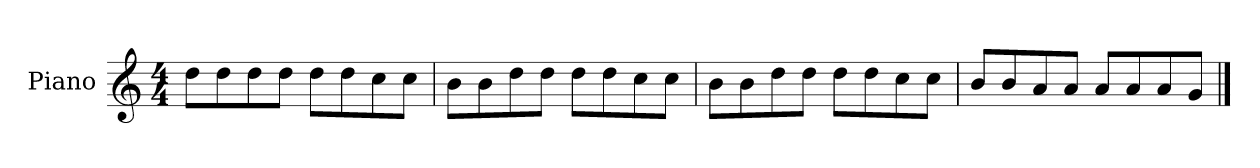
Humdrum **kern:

**kern
*part1
*staff1
*I"Piano
*I'P-no
*clefG2
*k[]
*M4/4
*MM90
=1
8dd\L
8dd\
8dd\
8dd\J
8dd\L
8dd\
8cc\
8cc\J
=2
8b\L
8b\
8dd\
8dd\J
8dd\L
8dd\
8cc\
8cc\J
=3
8b\L
8b\
8dd\
8dd\J
8dd\L
8dd\
8cc\
8cc\J
=4
8b/L
8b/
8a/
8a/J
8a/L
8a/
8a/
8g/J
==
*-
